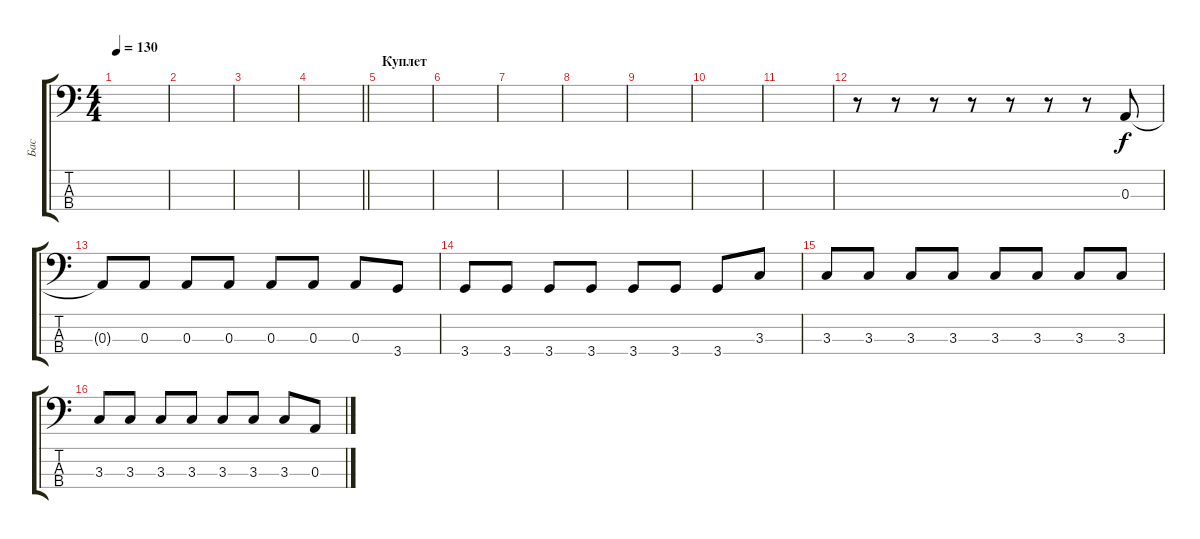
\track ("Бас" "Бас") {instrument electricbasspick}
\staff {score tabs}
\tuning (G2 D2 A1 E1) {hide}
\ts (4 4)
\tempo 130
\clef f4
\ks c
|
|
|
\barLineRight lightlight
|
\section ("" "Куплет")
|
|
|
|
|
|
|
r.8 r.8 r.8 r.8 r.8 r.8 r.8 0.3.8 |
0.3{t}.8 0.3.8 0.3.8 0.3.8 0.3.8 0.3.8 0.3.8 3.4.8 |
3.4.8 3.4.8 3.4.8 3.4.8 3.4.8 3.4.8 3.4.8 3.3.8 |
3.3.8 3.3.8 3.3.8 3.3.8 3.3.8 3.3.8 3.3.8 3.3.8 |
3.3.8 3.3.8 3.3.8 3.3.8 3.3.8 3.3.8 3.3.8 0.3.8
